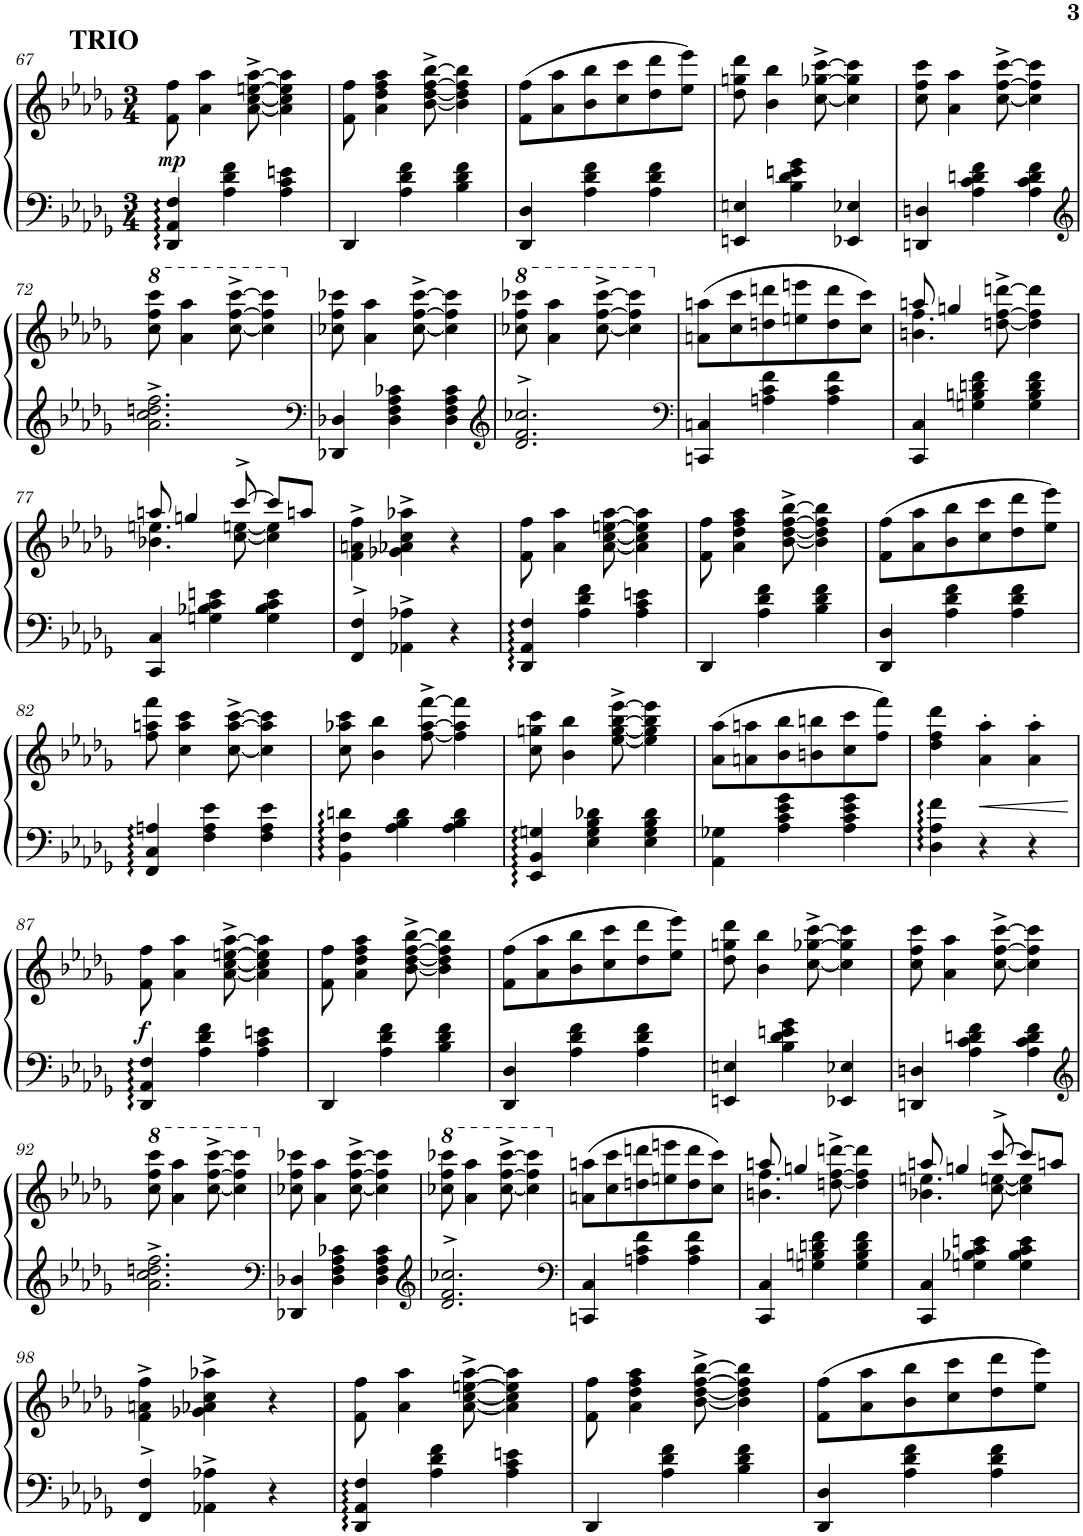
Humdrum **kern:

**kern	**kern	**dynam
*part1	*part1	*part1
*staff2	*staff1	*staff1/2
*I"Piano	*	*
*I'Pno.	*	*
!!LO:PB:g=z
*clefF4	*clefG2	*
*k[b-e-a-d-g-]	*k[b-e-a-d-g-]	*
*M3/4	*M3/4	*
=67	=67	=67
!	!LO:TX:a:B:t=TRIO	!
!	!	!LO:DY:b
4DD-/ 4AA-/ 4F/	8f\ 8ff\	mp
.	4a-\ 4aa-\	.
4A-\ 4d-\ 4f\	.	.
.	[8a-\^ [8cc\^ [8een\^ [8aa-\^	.
4A-\ 4c\ 4en\	4a-\] 4cc\] 4ee\] 4aa-\]	.
=68	=68	=68
4DD-/	8f\ 8ff\	.
.	4a-\ 4dd-\ 4ff\ 4aa-\	.
4A-\ 4d-\ 4f\	.	.
.	[8b-\^ [8dd-\^ [8ff\^ [8bb-\^	.
4B-\ 4d-\ 4f\	4b-\] 4dd-\] 4ff\] 4bb-\]	.
=69	=69	=69
4DD-/ 4D-/	(8f\ 8ff\L	.
.	8a-\ 8aa-\	.
4A-\ 4d-\ 4f\	8b-\ 8bb-\	.
.	8cc\ 8ccc\	.
4A-\ 4d-\ 4f\	8dd-\ 8ddd-\	.
.	8ee-\ 8eee-\J)	.
=70	=70	=70
4EEn/ 4En/	8dd-\ 8ggn\ 8ddd-\	.
.	4b-\ 4bb-\	.
4B-\ 4d-\ 4en\ 4g-\	.	.
.	[8cc\^ [8gg-X\^ [8ccc\^	.
4EE-X/ 4E-X/	4cc\] 4gg-\] 4ccc\]	.
=71	=71	=71
4DDn/ 4Dn/	8cc\ 8ff\ 8ccc\	.
.	4a-\ 4aa-\	.
4A-\ 4c\ 4dn\ 4f\	.	.
.	[8cc\^ [8ff\^ [8ccc\^	.
4A-\ 4c\ 4d\ 4f\	4cc\] 4ff\] 4ccc\]	.
!!LO:LB:g=z
=72	=72	=72
*clefG2	*	*
*	*8va	*
2.a-\^ 2.cc\^ 2.ddn\^ 2.ff\^	8ccc\ 8fff\ 8cccc\	.
.	4aa-\ 4aaa-\	.
.	[8ccc\^ [8fff\^ [8cccc\^	.
.	4ccc\] 4fff\] 4cccc\]	.
=73	=73	=73
*clefF4	*	*
*	*X8va	*
4DD-X/ 4D-X/	8cc-X\ 8ff\ 8ccc-X\	.
.	4a-\ 4aa-\	.
4D-\ 4F\ 4A-\ 4c-X\	.	.
.	[8cc-\^ [8ff\^ [8ccc-\^	.
4D-\ 4F\ 4A-\ 4c-\	4cc-\] 4ff\] 4ccc-\]	.
=74	=74	=74
*clefG2	*	*
*	*8va	*
2.d-/^> 2.f/^> 2.cc-X/^>	8ccc-X\ 8fff\ 8cccc-X\	.
.	4aa-\ 4aaa-\	.
.	[8ccc-\^ [8fff\^ [8cccc-\^	.
.	4ccc-\] 4fff\] 4cccc-\]	.
=75	=75	=75
*clefF4	*	*
*	*X8va	*
4CCn/ 4Cn/	(8an\ 8aan\L	.
.	8cc\ 8ccc\	.
4An\ 4c\ 4f\	8ddn\ 8dddn\	.
.	8een\ 8eeen\	.
4A\ 4c\ 4f\	8dd\ 8ddd\	.
.	8cc\ 8ccc\J)	.
=76	=76	=76
*	*^	*
4CC/ 4C/	8aan/	4.bn\ 4.ff\	.
.	4ggn/	.	.
4Gn\ 4Bn\ 4dn\ 4f\	.	.	.
.	[8ddn\^ [8ff\^ [8dddn\^	4.ryy	.
4G\ 4B\ 4d\ 4f\	4dd\] 4ff\] 4ddd\]	.	.
!!LO:LB:g=z	!!
=77	=77	=77	=77
4CC/ 4C/	8aan/	4.b-X\ 4.een\	.
.	4ggn/	.	.
4Gn\ 4B-X\ 4c\ 4en\	.	.	.
.	[8ccc^/	[8cc\ [8een\	.
4G\ 4B-\ 4c\ 4e\	8ccc/L]	4cc\] 4ee\]	.
.	8aan/J	.	.
*	*v	*v	*
=78	=78	=78
4FF/^> 4F/^>	4f\^ 4an\^ 4ff\^	.
4AA-X\^ 4A-X\^	4g-X\^ 4a-X\^ 4cc\^ 4aa-X\^	.
4r	4r	.
=79	=79	=79
4DD-/ 4AA-/ 4F/	8f\ 8ff\	.
.	4a-\ 4aa-\	.
4A-\ 4d-\ 4f\	.	.
.	[8a-\ [8cc\ [8een\ [8aa-\	.
4A-\ 4c\ 4en\	4a-\] 4cc\] 4ee\] 4aa-\]	.
=80	=80	=80
4DD-/	8f\ 8ff\	.
.	4a-\ 4dd-\ 4ff\ 4aa-\	.
4A-\ 4d-\ 4f\	.	.
.	[8b-\^ [8dd-\^ [8ff\^ [8bb-\^	.
4B-\ 4d-\ 4f\	4b-\] 4dd-\] 4ff\] 4bb-\]	.
=81	=81	=81
4DD-/ 4D-/	(8f\ 8ff\L	.
.	8a-\ 8aa-\	.
4A-\ 4d-\ 4f\	8b-\ 8bb-\	.
.	8cc\ 8ccc\	.
4A-\ 4d-\ 4f\	8dd-\ 8ddd-\	.
.	8ee-\ 8eee-\J)	.
!!LO:LB:g=z
=82	=82	=82
4FF/ 4C/ 4An/	8ff\ 8aan\ 8fff\	.
.	4cc\ 4aa\ 4ccc\	.
4F\ 4A\ 4e-\	.	.
.	[8cc\^ [8aa\^ [8ccc\^	.
4F\ 4A\ 4e-\	4cc\] 4aa\] 4ccc\]	.
=83	=83	=83
4BB-\ 4F\ 4dn\	8cc\ 8aa-X\ 8ccc\	.
.	4b-\ 4bb-\	.
4A-\ 4B-\ 4d\	.	.
.	[8ff\^ [8aa-\^ [8fff\^	.
4A-\ 4B-\ 4d\	4ff\] 4aa-\] 4fff\]	.
=84	=84	=84
4EE-/ 4BB-/ 4Gn/	8cc\ 8ggn\ 8ccc\	.
.	4b-\ 4bb-\	.
4E-\ 4G\ 4B-\ 4d-X\	.	.
.	[8ee-\^ [8gg\^ [8bb-\^ [8eee-\^	.
4E-\ 4G\ 4B-\ 4d-\	4ee-\] 4gg\] 4bb-\] 4eee-\]	.
=85	=85	=85
4AA-\ 4G-X\	(8a-\ 8aa-\L	.
.	8an\ 8aan\	.
4A-\ 4c\ 4e-\ 4g-\	8b-\ 8bb-\	.
.	8bn\ 8bbn\	.
4A-\ 4c\ 4e-\ 4g-\	8cc\ 8ccc\	.
.	8ff\ 8fff\J)	.
=86	=86	=86
4D-\ 4A-\ 4f\	4dd-\ 4ff\ 4ddd-\	.
!	!	!LO:HP:b
4r	4a-\' 4aa-\'	<
4r	4a-\' 4aa-\'	.
.	.	[
!!LO:LB:g=z
=87	=87	=87
!	!	!LO:DY:b
4DD-/ 4AA-/ 4F/	8f\ 8ff\	f
.	4a-\ 4aa-\	.
4A-\ 4d-\ 4f\	.	.
.	[8a-\^ [8cc\^ [8een\^ [8aa-\^	.
4A-\ 4c\ 4en\	4a-\] 4cc\] 4ee\] 4aa-\]	.
=88	=88	=88
4DD-/	8f\ 8ff\	.
.	4a-\ 4dd-\ 4ff\ 4aa-\	.
4A-\ 4d-\ 4f\	.	.
.	[8b-\^ [8dd-\^ [8ff\^ [8bb-\^	.
4B-\ 4d-\ 4f\	4b-\] 4dd-\] 4ff\] 4bb-\]	.
=89	=89	=89
4DD-/ 4D-/	(8f\ 8ff\L	.
.	8a-\ 8aa-\	.
4A-\ 4d-\ 4f\	8b-\ 8bb-\	.
.	8cc\ 8ccc\	.
4A-\ 4d-\ 4f\	8dd-\ 8ddd-\	.
.	8ee-\ 8eee-\J)	.
=90	=90	=90
4EEn/ 4En/	8dd-\ 8ggn\ 8ddd-\	.
.	4b-\ 4bb-\	.
4B-\ 4d-\ 4en\ 4g-\	.	.
.	[8cc\^ [8gg-X\^ [8ccc\^	.
4EE-X/ 4E-X/	4cc\] 4gg-\] 4ccc\]	.
=91	=91	=91
4DDn/ 4Dn/	8cc\ 8ff\ 8ccc\	.
.	4a-\ 4aa-\	.
4A-\ 4c\ 4dn\ 4f\	.	.
.	[8cc\^ [8ff\^ [8ccc\^	.
4A-\ 4c\ 4d\ 4f\	4cc\] 4ff\] 4ccc\]	.
!!LO:LB:g=z
=92	=92	=92
*clefG2	*	*
*	*8va	*
2.a-\^ 2.cc\^ 2.ddn\^ 2.ff\^	8ccc\ 8fff\ 8cccc\	.
.	4aa-\ 4aaa-\	.
.	[8ccc\^ [8fff\^ [8cccc\^	.
.	4ccc\] 4fff\] 4cccc\]	.
=93	=93	=93
*clefF4	*	*
*	*X8va	*
4DD-X/ 4D-X/	8cc-X\ 8ff\ 8ccc-X\	.
.	4a-\ 4aa-\	.
4D-\ 4F\ 4A-\ 4c-X\	.	.
.	[8cc-\^ [8ff\^ [8ccc-\^	.
4D-\ 4F\ 4A-\ 4c-\	4cc-\] 4ff\] 4ccc-\]	.
=94	=94	=94
*clefG2	*	*
*	*8va	*
2.d-/^> 2.f/^> 2.cc-X/^>	8ccc-X\ 8fff\ 8cccc-X\	.
.	4aa-\ 4aaa-\	.
.	[8ccc-\^ [8fff\^ [8cccc-\^	.
.	4ccc-\] 4fff\] 4cccc-\]	.
=95	=95	=95
*clefF4	*	*
*	*X8va	*
4CCn/ 4C/	(8an\ 8aan\L	.
.	8cc\ 8ccc\	.
4An\ 4c\ 4f\	8ddn\ 8dddn\	.
.	8een\ 8eeen\	.
4A\ 4c\ 4f\	8dd\ 8ddd\	.
.	8cc\ 8ccc\J)	.
=96	=96	=96
*	*^	*
4CC/ 4C/	8aan/	4.bn\ 4.ff\	.
.	4ggn/	.	.
4Gn\ 4Bn\ 4dn\ 4f\	.	.	.
.	[8ddn\^ [8ff\^ [8dddn\^	4.ryy	.
4G\ 4B\ 4d\ 4f\	4dd\] 4ff\] 4ddd\]	.	.
=97	=97	=97	=97
4CC/ 4C/	8aan/	4.b-X\ 4.een\	.
.	4ggn/	.	.
4Gn\ 4B-X\ 4c\ 4en\	.	.	.
.	[8ccc^/	[8cc\ [8een\	.
4G\ 4B-\ 4c\ 4e\	8ccc/L]	4cc\] 4ee\]	.
.	8aan/J	.	.
*	*v	*v	*
!!LO:LB:g=z
=98	=98	=98
4FF/^> 4F/^>	4f\^ 4an\^ 4ff\^	.
4AA-X\^ 4A-X\^	4g-X\^ 4a-X\^ 4cc\^ 4aa-X\^	.
4r	4r	.
=99	=99	=99
4DD-/ 4AA-/ 4F/	8f\ 8ff\	.
.	4a-\ 4aa-\	.
4A-\ 4d-\ 4f\	.	.
.	[8a-\^ [8cc\^ [8een\^ [8aa-\^	.
4A-\ 4c\ 4en\	4a-\] 4cc\] 4ee\] 4aa-\]	.
=100	=100	=100
4DD-/	8f\ 8ff\	.
.	4a-\ 4dd-\ 4ff\ 4aa-\	.
4A-\ 4d-\ 4f\	.	.
.	[8b-\^ [8dd-\^ [8ff\^ [8bb-\^	.
4B-\ 4d-\ 4f\	4b-\] 4dd-\] 4ff\] 4bb-\]	.
=101	=101	=101
4DD-/ 4D-/	(8f\ 8ff\L	.
.	8a-\ 8aa-\	.
4A-\ 4d-\ 4f\	8b-\ 8bb-\	.
.	8cc\ 8ccc\	.
4A-\ 4d-\ 4f\	8dd-\ 8ddd-\	.
.	8ee-\ 8eee-\J)	.
=	=	=
*-	*-	*-
